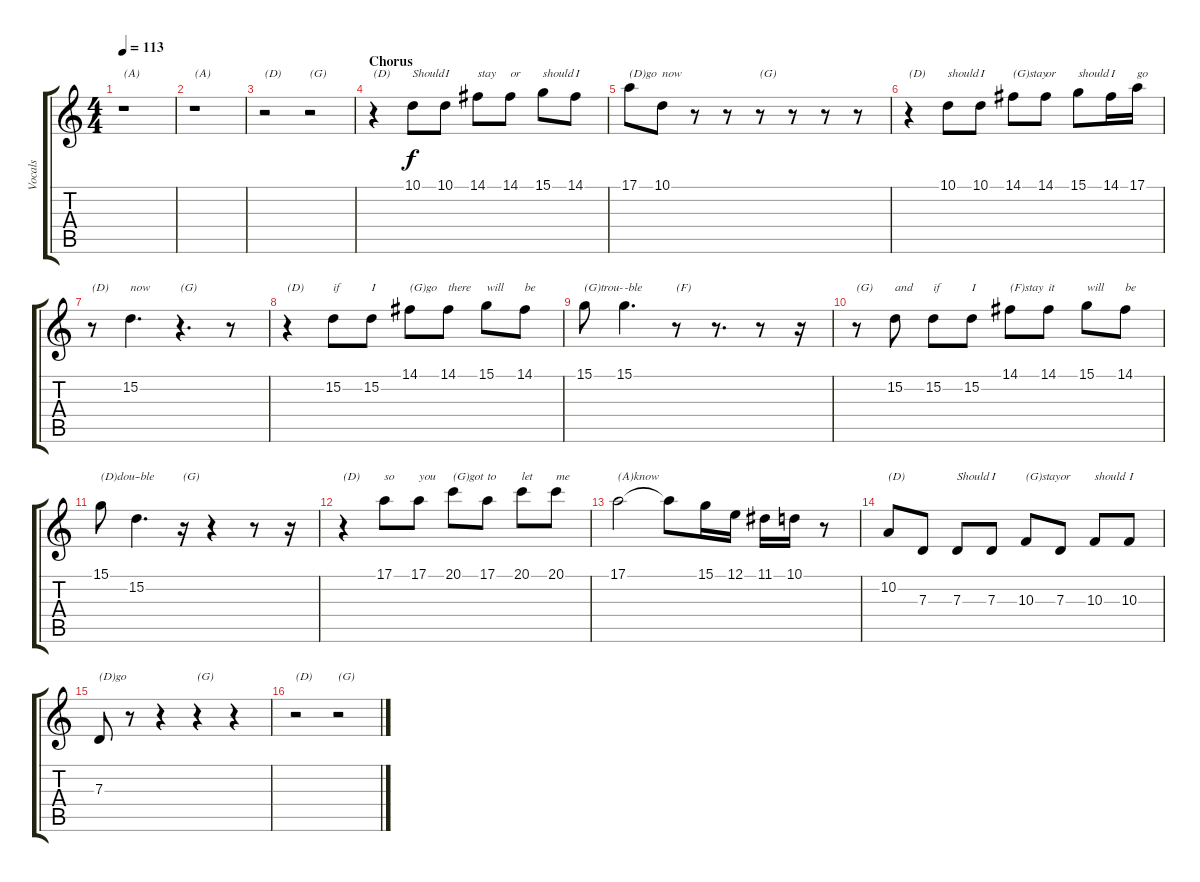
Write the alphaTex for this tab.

\track ("Vocals" "Vocals") {instrument steeldrums}
\staff {score tabs}
\tuning (E4 B3 G3 D3 A2 E2) {hide}
\ts (4 4)
\tempo 113
\clef g2
\ks c
r.1{txt "(A)" dy f} |
r.1{txt "(A)"} |
r.2{txt "(D)"} r.2{txt "(G)"} |
\section ("" "Chorus")
r.4{txt "(D)"} 10.1.8{txt "Should"} 10.1.8{txt "I"} 14.1.8{txt "stay"} 14.1.8{txt "or"} 15.1.8{txt "should"} 14.1.8{txt "I"} |
17.1.8{txt "(D)go"} 10.1.8{txt "now"} r.8 r.8 r.8{txt "(G)"} r.8 r.8 r.8 |
r.4{txt "(D)"} 10.1.8{txt "should"} 10.1.8{txt "I"} 14.1.8{txt "(G)stay"} 14.1.8{txt "or"} 15.1.8{txt "should"} 14.1.16{txt "I"} 17.1.16{txt "go"} |
r.8{txt "(D)"} 15.2.4{d txt "now"} r.4{d txt "(G)"} r.8 |
r.4{txt "(D)"} 15.2.8{txt "if"} 15.2.8{txt "I"} 14.1.8{txt "(G)go"} 14.1.8{txt "there"} 15.1.8{txt "will"} 14.1.8{txt "be"} |
15.1.8{txt "(G)trou-"} 15.1.4{d txt "-ble"} r.8{txt "(F)"} r.8{d} r.8 r.16 |
r.8{txt "(G)"} 15.2.8{txt "and"} 15.2.8{txt "if"} 15.2.8{txt "I"} 14.1.8{txt "(F)stay"} 14.1.8{txt "it"} 15.1.8{txt "will"} 14.1.8{txt "be"} |
15.1.8{txt "(D)dou-"} 15.2.4{d txt "-ble"} r.16{txt "(G)"} r.4 r.8 r.16 |
r.4{txt "(D)"} 17.1.8{txt "so"} 17.1.8{txt "you"} 20.1.8{txt "(G)got"} 17.1.8{txt "to"} 20.1.8{txt "let"} 20.1.8{txt "me"} |
17.1.2{txt "(A)know"} 17.1{t}.8 15.1.16 12.1.16 11.1.16 10.1.16 r.8 |
10.2.8{txt "(D)"} 7.3.8 7.3.8{txt "Should"} 7.3.8{txt "I"} 10.3.8{txt "(G)stay"} 7.3.8{txt "or"} 10.3.8{txt "should"} 10.3.8{txt "I"} |
7.3.8{txt "(D)go"} r.8 r.4 r.4{txt "(G)"} r.4 |
r.2{txt "(D)"} r.2{txt "(G)"}
